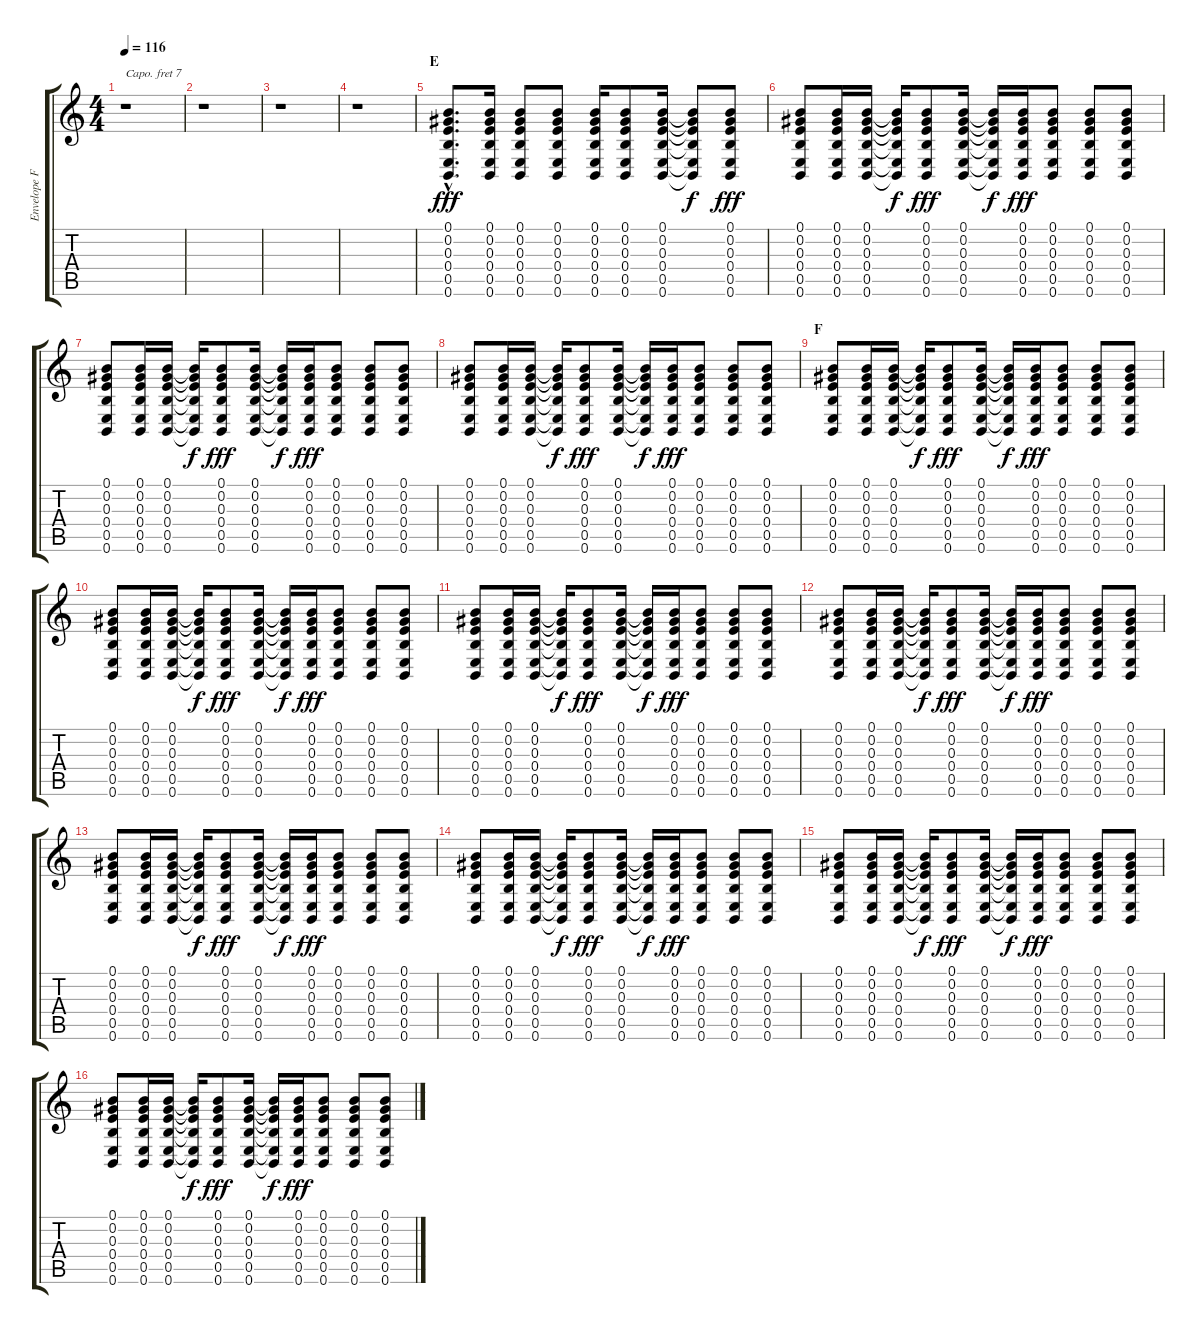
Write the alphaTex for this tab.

\track ("Envelope Follower" "Envelope F") {instrument pad3polysynth}
\staff {score tabs}
\capo 7
\tuning (E4 Db4 A3 E3 A2 E2) {hide}
\ts (4 4)
\tempo 116
\clef g2
\ks c
r.1{dy f} |
r.1 |
r.1 |
r.1 |
\section ("" "E")
(0.1{hac} 0.2{hac} 0.3{hac} 0.4{hac} 0.5{hac} 0.6{hac}).8{d dy fff} (0.1 0.2 0.3 0.4 0.5 0.6).16 (0.1 0.2 0.3 0.4 0.5 0.6).8 (0.1 0.2 0.3 0.4 0.5 0.6).8 (0.1 0.2 0.3 0.4 0.5 0.6).16 (0.1 0.2 0.3 0.4 0.5 0.6).8 (0.1 0.2 0.3 0.4 0.5 0.6).16 (0.1{t} 0.2{t} 0.3{t} 0.4{t} 0.5{t} 0.6{t}).8{dy f} (0.1 0.2 0.3 0.4 0.5 0.6).8{dy fff} |
(0.1 0.2 0.3 0.4 0.5 0.6).8 (0.1 0.2 0.3 0.4 0.5 0.6).16 (0.1 0.2 0.3 0.4 0.5 0.6).16 (0.1{t} 0.2{t} 0.3{t} 0.4{t} 0.5{t} 0.6{t}).16{dy f} (0.1 0.2 0.3 0.4 0.5 0.6).8{dy fff} (0.1 0.2 0.3 0.4 0.5 0.6).16 (0.1{t} 0.2{t} 0.3{t} 0.4{t} 0.5{t} 0.6{t}).16{dy f} (0.1 0.2 0.3 0.4 0.5 0.6).16{dy fff} (0.1 0.2 0.3 0.4 0.5 0.6).8 (0.1 0.2 0.3 0.4 0.5 0.6).8 (0.1 0.2 0.3 0.4 0.5 0.6).8 |
(0.1 0.2 0.3 0.4 0.5 0.6).8 (0.1 0.2 0.3 0.4 0.5 0.6).16 (0.1 0.2 0.3 0.4 0.5 0.6).16 (0.1{t} 0.2{t} 0.3{t} 0.4{t} 0.5{t} 0.6{t}).16{dy f} (0.1 0.2 0.3 0.4 0.5 0.6).8{dy fff} (0.1 0.2 0.3 0.4 0.5 0.6).16 (0.1{t} 0.2{t} 0.3{t} 0.4{t} 0.5{t} 0.6{t}).16{dy f} (0.1 0.2 0.3 0.4 0.5 0.6).16{dy fff} (0.1 0.2 0.3 0.4 0.5 0.6).8 (0.1 0.2 0.3 0.4 0.5 0.6).8 (0.1 0.2 0.3 0.4 0.5 0.6).8 |
(0.1 0.2 0.3 0.4 0.5 0.6).8 (0.1 0.2 0.3 0.4 0.5 0.6).16 (0.1 0.2 0.3 0.4 0.5 0.6).16 (0.1{t} 0.2{t} 0.3{t} 0.4{t} 0.5{t} 0.6{t}).16{dy f} (0.1 0.2 0.3 0.4 0.5 0.6).8{dy fff} (0.1 0.2 0.3 0.4 0.5 0.6).16 (0.1{t} 0.2{t} 0.3{t} 0.4{t} 0.5{t} 0.6{t}).16{dy f} (0.1 0.2 0.3 0.4 0.5 0.6).16{dy fff} (0.1 0.2 0.3 0.4 0.5 0.6).8 (0.1 0.2 0.3 0.4 0.5 0.6).8 (0.1 0.2 0.3 0.4 0.5 0.6).8 |
\section ("" "F")
(0.1 0.2 0.3 0.4 0.5 0.6).8 (0.1 0.2 0.3 0.4 0.5 0.6).16 (0.1 0.2 0.3 0.4 0.5 0.6).16 (0.1{t} 0.2{t} 0.3{t} 0.4{t} 0.5{t} 0.6{t}).16{dy f} (0.1 0.2 0.3 0.4 0.5 0.6).8{dy fff} (0.1 0.2 0.3 0.4 0.5 0.6).16 (0.1{t} 0.2{t} 0.3{t} 0.4{t} 0.5{t} 0.6{t}).16{dy f} (0.1 0.2 0.3 0.4 0.5 0.6).16{dy fff} (0.1 0.2 0.3 0.4 0.5 0.6).8 (0.1 0.2 0.3 0.4 0.5 0.6).8 (0.1 0.2 0.3 0.4 0.5 0.6).8 |
(0.1 0.2 0.3 0.4 0.5 0.6).8 (0.1 0.2 0.3 0.4 0.5 0.6).16 (0.1 0.2 0.3 0.4 0.5 0.6).16 (0.1{t} 0.2{t} 0.3{t} 0.4{t} 0.5{t} 0.6{t}).16{dy f} (0.1 0.2 0.3 0.4 0.5 0.6).8{dy fff} (0.1 0.2 0.3 0.4 0.5 0.6).16 (0.1{t} 0.2{t} 0.3{t} 0.4{t} 0.5{t} 0.6{t}).16{dy f} (0.1 0.2 0.3 0.4 0.5 0.6).16{dy fff} (0.1 0.2 0.3 0.4 0.5 0.6).8 (0.1 0.2 0.3 0.4 0.5 0.6).8 (0.1 0.2 0.3 0.4 0.5 0.6).8 |
(0.1 0.2 0.3 0.4 0.5 0.6).8 (0.1 0.2 0.3 0.4 0.5 0.6).16 (0.1 0.2 0.3 0.4 0.5 0.6).16 (0.1{t} 0.2{t} 0.3{t} 0.4{t} 0.5{t} 0.6{t}).16{dy f} (0.1 0.2 0.3 0.4 0.5 0.6).8{dy fff} (0.1 0.2 0.3 0.4 0.5 0.6).16 (0.1{t} 0.2{t} 0.3{t} 0.4{t} 0.5{t} 0.6{t}).16{dy f} (0.1 0.2 0.3 0.4 0.5 0.6).16{dy fff} (0.1 0.2 0.3 0.4 0.5 0.6).8 (0.1 0.2 0.3 0.4 0.5 0.6).8 (0.1 0.2 0.3 0.4 0.5 0.6).8 |
(0.1 0.2 0.3 0.4 0.5 0.6).8 (0.1 0.2 0.3 0.4 0.5 0.6).16 (0.1 0.2 0.3 0.4 0.5 0.6).16 (0.1{t} 0.2{t} 0.3{t} 0.4{t} 0.5{t} 0.6{t}).16{dy f} (0.1 0.2 0.3 0.4 0.5 0.6).8{dy fff} (0.1 0.2 0.3 0.4 0.5 0.6).16 (0.1{t} 0.2{t} 0.3{t} 0.4{t} 0.5{t} 0.6{t}).16{dy f} (0.1 0.2 0.3 0.4 0.5 0.6).16{dy fff} (0.1 0.2 0.3 0.4 0.5 0.6).8 (0.1 0.2 0.3 0.4 0.5 0.6).8 (0.1 0.2 0.3 0.4 0.5 0.6).8 |
(0.1 0.2 0.3 0.4 0.5 0.6).8 (0.1 0.2 0.3 0.4 0.5 0.6).16 (0.1 0.2 0.3 0.4 0.5 0.6).16 (0.1{t} 0.2{t} 0.3{t} 0.4{t} 0.5{t} 0.6{t}).16{dy f} (0.1 0.2 0.3 0.4 0.5 0.6).8{dy fff} (0.1 0.2 0.3 0.4 0.5 0.6).16 (0.1{t} 0.2{t} 0.3{t} 0.4{t} 0.5{t} 0.6{t}).16{dy f} (0.1 0.2 0.3 0.4 0.5 0.6).16{dy fff} (0.1 0.2 0.3 0.4 0.5 0.6).8 (0.1 0.2 0.3 0.4 0.5 0.6).8 (0.1 0.2 0.3 0.4 0.5 0.6).8 |
(0.1 0.2 0.3 0.4 0.5 0.6).8 (0.1 0.2 0.3 0.4 0.5 0.6).16 (0.1 0.2 0.3 0.4 0.5 0.6).16 (0.1{t} 0.2{t} 0.3{t} 0.4{t} 0.5{t} 0.6{t}).16{dy f} (0.1 0.2 0.3 0.4 0.5 0.6).8{dy fff} (0.1 0.2 0.3 0.4 0.5 0.6).16 (0.1{t} 0.2{t} 0.3{t} 0.4{t} 0.5{t} 0.6{t}).16{dy f} (0.1 0.2 0.3 0.4 0.5 0.6).16{dy fff} (0.1 0.2 0.3 0.4 0.5 0.6).8 (0.1 0.2 0.3 0.4 0.5 0.6).8 (0.1 0.2 0.3 0.4 0.5 0.6).8 |
(0.1 0.2 0.3 0.4 0.5 0.6).8 (0.1 0.2 0.3 0.4 0.5 0.6).16 (0.1 0.2 0.3 0.4 0.5 0.6).16 (0.1{t} 0.2{t} 0.3{t} 0.4{t} 0.5{t} 0.6{t}).16{dy f} (0.1 0.2 0.3 0.4 0.5 0.6).8{dy fff} (0.1 0.2 0.3 0.4 0.5 0.6).16 (0.1{t} 0.2{t} 0.3{t} 0.4{t} 0.5{t} 0.6{t}).16{dy f} (0.1 0.2 0.3 0.4 0.5 0.6).16{dy fff} (0.1 0.2 0.3 0.4 0.5 0.6).8 (0.1 0.2 0.3 0.4 0.5 0.6).8 (0.1 0.2 0.3 0.4 0.5 0.6).8 |
(0.1 0.2 0.3 0.4 0.5 0.6).8 (0.1 0.2 0.3 0.4 0.5 0.6).16 (0.1 0.2 0.3 0.4 0.5 0.6).16 (0.1{t} 0.2{t} 0.3{t} 0.4{t} 0.5{t} 0.6{t}).16{dy f} (0.1 0.2 0.3 0.4 0.5 0.6).8{dy fff} (0.1 0.2 0.3 0.4 0.5 0.6).16 (0.1{t} 0.2{t} 0.3{t} 0.4{t} 0.5{t} 0.6{t}).16{dy f} (0.1 0.2 0.3 0.4 0.5 0.6).16{dy fff} (0.1 0.2 0.3 0.4 0.5 0.6).8 (0.1 0.2 0.3 0.4 0.5 0.6).8 (0.1 0.2 0.3 0.4 0.5 0.6).8
